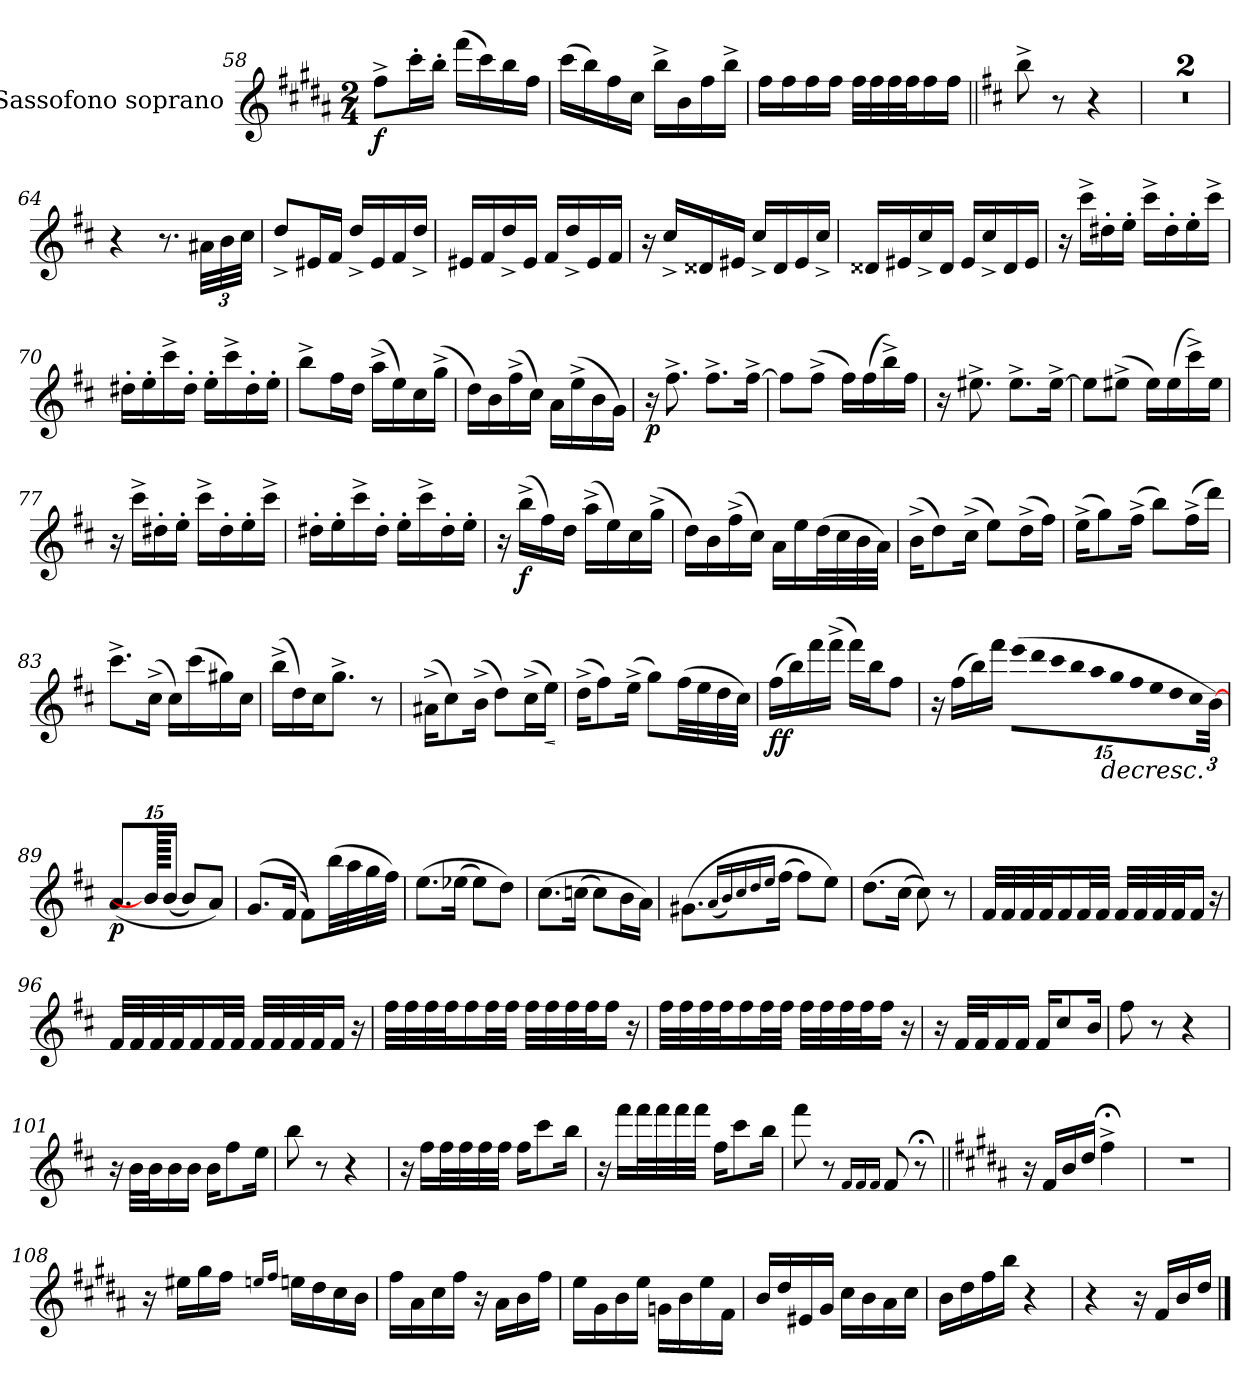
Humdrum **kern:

**kern	**dynam
*part1	*part1
*staff1	*staff1
*I"Sassofono soprano	*
!!LO:LB:g=z
*clefG2	*
*ITrd1c2	*
*k[f#c#g#]	*
*M2/4	*
=58	=58
!	!LO:DY:b
8ee^\L	f
16bb'\L	.
16aa'\JJ	.
(16eee\LL	.
16bb\)	.
16aa\	.
16ee\JJ	.
=59	=59
(16bb\LL	.
16aa\)	.
16ee\	.
16b\JJ	.
16aa^\LL	.
16a\	.
16ee\	.
16aa^\JJ	.
=60	=60
16ee\LL	.
16ee\	.
16ee\	.
16ee\JJ	.
32ee\LLL	.
32ee\	.
32ee\	.
32ee\J	.
16ee\	.
16ee\JJ	.
=61||	=61||
*k[]	*
8aa^\	.
8r	.
4r	.
=62	=62
2rg	.
=63	=63
2r	.
!!LO:LB:g=z
=64	=64
4r	.
8.r	.
*Xbrackettup	*
48g#X\LLL	.
48a\	.
48b\JJJ	.
=65	=65
8cc^/L	.
16d#X/L	.
16e/JJ	.
16cc^/LL	.
16d#/	.
16e/	.
16cc^/JJ	.
=66	=66
16d#X/LL	.
16e/	.
16cc^/	.
16d#/JJ	.
16e/LL	.
16cc^/	.
16d#/	.
16e/JJ	.
=67	=67
16r	.
16b^/LL	.
16c##X/	.
16d#X/JJ	.
16b^/LL	.
16c##/	.
16d#/	.
16b^/JJ	.
=68	=68
16c##X/LL	.
16d#X/	.
16b^/	.
16c##/JJ	.
16d#/LL	.
16b^/	.
16c##/	.
16d#/JJ	.
!!LO:LB:g=z
=69	=69
16r	.
16bb^\LL	.
16cc#X'\	.
16dd'\JJ	.
16bb^\LL	.
16cc#'\	.
16dd'\	.
16bb^\JJ	.
=70	=70
16cc#X'\LL	.
16dd'\	.
16bb^\	.
16cc#'\JJ	.
16dd'\LL	.
16bb^\	.
16cc#'\	.
16dd'\JJ	.
=71	=71
8aa^\L	.
16ee\L	.
16cc\JJ	.
(16gg^\LL	.
16dd\)	.
16b\	.
(16ff^\JJ	.
=72	=72
16cc\LL)	.
16a\	.
(16ee^\	.
16b\JJ)	.
16g\LL	.
(16dd^\	.
16a\	.
16f\JJ)	.
=73	=73
!	!LO:DY:b
16r	p
8.ee^\	.
8.ee^\L	.
[16ee^\Jk	.
!!LO:LB:g=z
=74	=74
8ee\L]	.
(8ee^\J	.
16ee\LL)	.
(16ee\	.
16aa^\)	.
16ee\JJ	.
=75	=75
16r	.
8.dd#X^\	.
8.dd#^\L	.
[16dd#^\Jk	.
=76	=76
8dd#\L]	.
(8dd#X^\J	.
16dd#\LL)	.
(16dd#\	.
16bb^\)	.
16dd#\JJ	.
=77	=77
16r	.
16bb^\LL	.
16cc#X'\	.
16dd'\JJ	.
16bb^\LL	.
16cc#'\	.
16dd'\	.
16bb^\JJ	.
=78	=78
16cc#X'\LL	.
16dd'\	.
16bb^\	.
16cc#'\JJ	.
16dd'\LL	.
16bb^\	.
16cc#'\	.
16dd'\JJ	.
!!LO:LB:g=z
=79	=79
16r	.
!	!LO:DY:b
(16aa^\LL	f
16ee\)	.
16cc\JJ	.
(16gg^\LL	.
16dd\)	.
16b\	.
(16ff^\JJ	.
=80	=80
16cc\LL)	.
16a\	.
(16ee^\	.
16b\JJ)	.
16g\LL	.
16dd\	.
(32cc\L	.
32b\	.
32a\	.
32g\JJJ)	.
=81	=81
(16a^\KL	.
8cc\)	.
(16b^\Jk	.
8dd\L)	.
(16cc^\L	.
16ee\JJ)	.
=82	=82
(16dd^\KL	.
8ff\)	.
(16ee^\Jk	.
8aa\L)	.
(16ee^\L	.
16ccc\JJ)	.
=83	=83
8.bb^\L	.
(16b^\Jk	.
16b\LL)	.
(16bb\	.
16ff#X\)	.
16b\JJ	.
!!LO:LB:g=z
=84	=84
(16aa^\LL	.
16cc\)	.
16b\J	.
8.ff^\J	.
8r	.
=85	=85
(16g#X^\KL	.
8b\)	.
(16a^\Jk	.
8cc\L)	.
(16b^\L	.
!	!LO:HP:b
16dd\JJ)	<
.	[
=86	=86
(16cc^\KL	.
8ee\)	.
(16dd^\Jk	.
8ff\L)	.
(32ee\LL	.
32dd\	.
32cc\	.
32b\JJJ)	.
=87	=87
!	!LO:DY:b
(16ee\LL	ff
16aa\)	.
16eee\	.
(16eee^\JJ	.
16eee\LL)	.
16aa\J	.
8ee\J	.
!!LO:LB:g=z
=88	=88
16r	.
(16ee\LL	.
16aa\)	.
16eee\JJ	.
!LO:N:vis=32	!
(480%11ddd\LLL	.
!LO:N:vis=32	!
480%11ccc\	.
!LO:N:vis=32	!
480%11bb\	.
!LO:N:vis=32	!
480%11aa\	.
!LO:N:vis=32	!
480%11gg\	.
!LO:N:vis=32	!LO:HP:b
480%11ff\	>
!LO:N:vis=32	!
480%11ee\	.
!LO:N:vis=32	!
480%11dd\	.
!LO:N:vis=32	!
480%11cc\	.
!LO:N:vis=32	!
480%11b\	.
[48a\JJJ)	.
=89	=89
!	!LO:DY:b
(8.g/L	p
480a\]	]
(16a/Jk	.
8a/L)	.
8g/J)	.
=90	=90
(8.f/L	.
(16e/Jk	.
8e\L))	.
(32aa\LL	.
32gg\	.
32ff\	.
32ee\JJJ)	.
=91	=91
(8.dd\L	.
(16dd-X\Jk	.
8dd-\L)	.
8cc\J)	.
=92	=92
(8.b\L	.
(16b-X\Jk	.
8b-\L)	.
16a\L	.
16g\JJ)	.
!!LO:PB:g=z
=93	=93
(8.f#X\L	.
(16qg/LL	.
16qa/)	.
16qb/	.
16qcc/	.
16qdd/JJ	.
(16ee\Jk	.
8ee\L)	.
8dd\J)	.
=94	=94
(8.cc\L	.
(16b\Jk	.
8b\))	.
8r	.
=95	=95
32e/LLL	.
32e/	.
32e/	.
32e/J	.
16e/	.
32e/L	.
32e/JJJ	.
32e/LLL	.
32e/	.
32e/	.
32e/J	.
16e/JJ	.
16r	.
=96	=96
32e/LLL	.
32e/	.
32e/	.
32e/J	.
16e/	.
32e/L	.
32e/JJJ	.
32e/LLL	.
32e/	.
32e/	.
32e/J	.
16e/JJ	.
16r	.
!!LO:LB:g=z
=97	=97
32ee\LLL	.
32ee\	.
32ee\	.
32ee\J	.
16ee\	.
32ee\L	.
32ee\JJJ	.
32ee\LLL	.
32ee\	.
32ee\	.
32ee\J	.
16ee\JJ	.
16r	.
=98	=98
32ee\LLL	.
32ee\	.
32ee\	.
32ee\J	.
16ee\	.
32ee\L	.
32ee\JJJ	.
32ee\LLL	.
32ee\	.
32ee\	.
32ee\J	.
16ee\JJ	.
16r	.
=99	=99
16r	.
32e/LLL	.
32e/J	.
16e/	.
16e/JJ	.
16e/KL	.
8b/	.
16a/Jk	.
=100	=100
8ee\	.
8r	.
4r	.
!!LO:LB:g=z
=101	=101
16r	.
32a\LLL	.
32a\J	.
16a\	.
16a\JJ	.
16a\KL	.
8ee\	.
16dd\Jk	.
=102	=102
8aa\	.
8r	.
4r	.
=103	=103
16r	.
16ee\LL	.
32ee\L	.
32ee\	.
32ee\	.
32ee\JJJ	.
16ee\KL	.
8bb\	.
16aa\Jk	.
=104	=104
16r	.
16eee\LL	.
32eee\L	.
32eee\	.
32eee\	.
32eee\JJJ	.
16ee\KL	.
8bb\	.
16aa\Jk	.
=105	=105
8eee\	.
8r	.
16qe/LL	.
16qe/	.
16qe/JJ	.
8e/	.
8r;<	.
!!LO:LB:g=z
=106||	=106||
*k[f#c#g#]	*
16r	.
16e/LL	.
16a/	.
16cc#/JJ	.
4ee;<^\	.
=107	=107
2r	.
=108	=108
16r	.
16dd#X\LL	.
16ff#\	.
16ee\JJ	.
16qddn/LL	.
16qee/JJ	.
16dd\LL	.
16cc#\	.
16b\	.
16a\JJ	.
=109	=109
16ee\LL	.
16g#\	.
16b\	.
16ee\JJ	.
16r	.
16g#\LL	.
16a\	.
16ee\JJ	.
=110	=110
16dd\LL	.
16f#\	.
16a\	.
16dd\JJ	.
16fn\LL	.
16a\	.
16dd\	.
16e\JJ	.
!!LO:LB:g=z
=111	=111
16a/LL	.
16cc#/	.
16d#X/	.
16f#/JJ	.
16b\LL	.
16a\	.
16g#\	.
16b\JJ	.
=112	=112
16a\LL	.
16cc#\	.
16ee\	.
16aa\JJ	.
4r	.
=113	=113
4r	.
16r	.
16e/LL	.
16a/	.
16cc#/JJ	.
==	==
*-	*-
